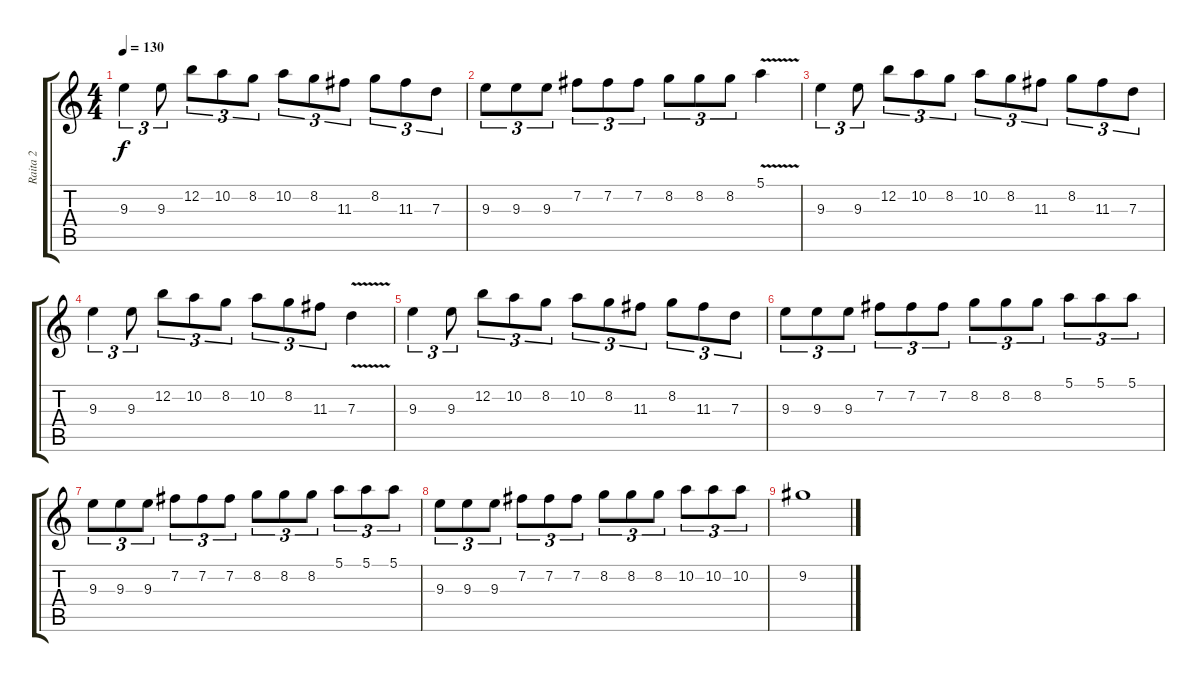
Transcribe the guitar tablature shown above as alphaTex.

\track ("Raita 2" "Raita 2") {instrument distortionguitar}
\staff {score tabs}
\tuning (E4 B3 G3 D3 A2 E2) {hide}
\ts (4 4)
\tempo 130
\clef g2
\ks c
9.3.4{tu (3 2) dy f} 9.3.8{tu (3 2)} 12.2.8{tu (3 2)} 10.2.8{tu (3 2)} 8.2.8{tu (3 2)} 10.2.8{tu (3 2)} 8.2.8{tu (3 2)} 11.3.8{tu (3 2)} 8.2.8{tu (3 2)} 11.3.8{tu (3 2)} 7.3.8{tu (3 2)} |
9.3.8{tu (3 2)} 9.3.8{tu (3 2)} 9.3.8{tu (3 2)} 7.2.8{tu (3 2)} 7.2.8{tu (3 2)} 7.2.8{tu (3 2)} 8.2.8{tu (3 2)} 8.2.8{tu (3 2)} 8.2.8{tu (3 2)} 5.1{v}.4 |
9.3.4{tu (3 2)} 9.3.8{tu (3 2)} 12.2.8{tu (3 2)} 10.2.8{tu (3 2)} 8.2.8{tu (3 2)} 10.2.8{tu (3 2)} 8.2.8{tu (3 2)} 11.3.8{tu (3 2)} 8.2.8{tu (3 2)} 11.3.8{tu (3 2)} 7.3.8{tu (3 2)} |
9.3.4{tu (3 2)} 9.3.8{tu (3 2)} 12.2.8{tu (3 2)} 10.2.8{tu (3 2)} 8.2.8{tu (3 2)} 10.2.8{tu (3 2)} 8.2.8{tu (3 2)} 11.3.8{tu (3 2)} 7.3{v}.4 |
9.3.4{tu (3 2)} 9.3.8{tu (3 2)} 12.2.8{tu (3 2)} 10.2.8{tu (3 2)} 8.2.8{tu (3 2)} 10.2.8{tu (3 2)} 8.2.8{tu (3 2)} 11.3.8{tu (3 2)} 8.2.8{tu (3 2)} 11.3.8{tu (3 2)} 7.3.8{tu (3 2)} |
9.3.8{tu (3 2)} 9.3.8{tu (3 2)} 9.3.8{tu (3 2)} 7.2.8{tu (3 2)} 7.2.8{tu (3 2)} 7.2.8{tu (3 2)} 8.2.8{tu (3 2)} 8.2.8{tu (3 2)} 8.2.8{tu (3 2)} 5.1.8{tu (3 2)} 5.1.8{tu (3 2)} 5.1.8{tu (3 2)} |
9.3.8{tu (3 2)} 9.3.8{tu (3 2)} 9.3.8{tu (3 2)} 7.2.8{tu (3 2)} 7.2.8{tu (3 2)} 7.2.8{tu (3 2)} 8.2.8{tu (3 2)} 8.2.8{tu (3 2)} 8.2.8{tu (3 2)} 5.1.8{tu (3 2)} 5.1.8{tu (3 2)} 5.1.8{tu (3 2)} |
9.3.8{tu (3 2)} 9.3.8{tu (3 2)} 9.3.8{tu (3 2)} 7.2.8{tu (3 2)} 7.2.8{tu (3 2)} 7.2.8{tu (3 2)} 8.2.8{tu (3 2)} 8.2.8{tu (3 2)} 8.2.8{tu (3 2)} 10.2.8{tu (3 2)} 10.2.8{tu (3 2)} 10.2.8{tu (3 2)} |
9.2.1
